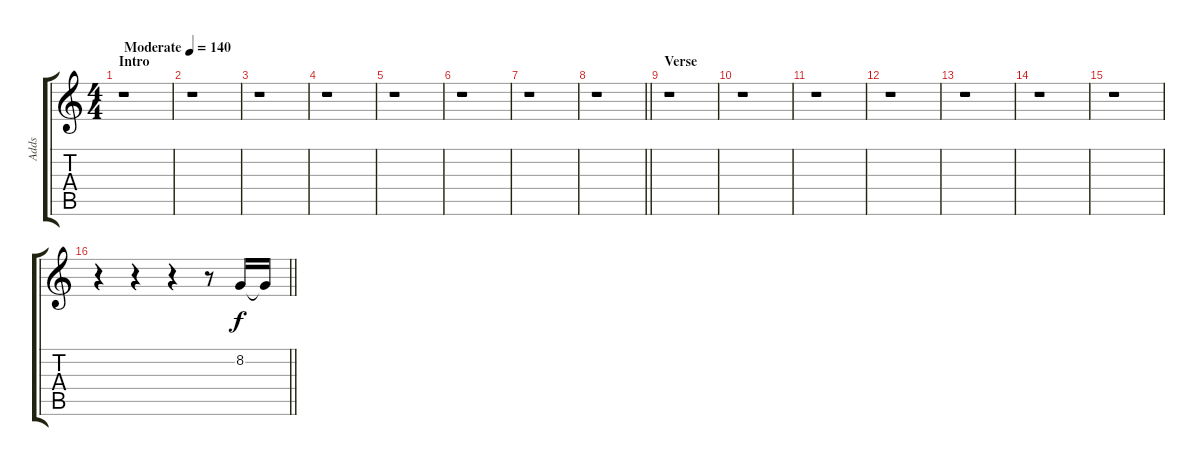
\track ("Adds" "Adds") {instrument synthbrass1}
\staff {score tabs}
\tuning (E4 B3 G3 D3 A2 E2) {hide}
\ts (4 4)
\section ("" "Intro")
\tempo (140 "Moderate")
\clef g2
\ks c
r.1{dy f instrument synthbrass1} |
r.1 |
r.1 |
r.1 |
r.1 |
r.1 |
r.1 |
\barLineRight lightlight
r.1 |
\section ("" "Verse")
r.1 |
r.1 |
r.1 |
r.1 |
r.1 |
r.1 |
r.1 |
\barLineRight lightlight
r.4 r.4 r.4 r.8 8.2.16 8.2{t}.16
